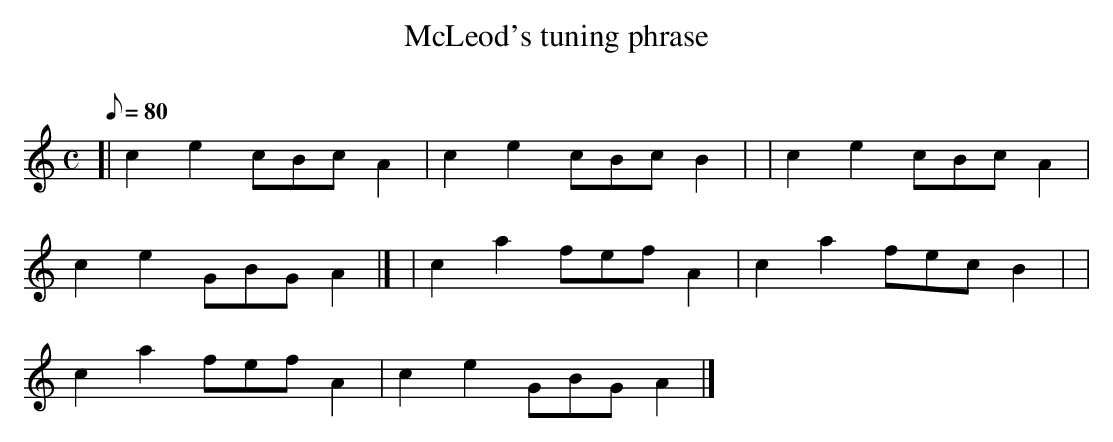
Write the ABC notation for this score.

X:1
T:McLeod's tuning phrase
M:C
L:1/8
Q:80
C:
K:HP
[| c2e2cBcA2|
c2e2cBcB2| |
c2e2cBcA2|  !
c2e2GBGA2|] |
c2a2fefA2|
c2a2fecB2| |  !
c2a2fefA2|
c2e2GBGA2|]

